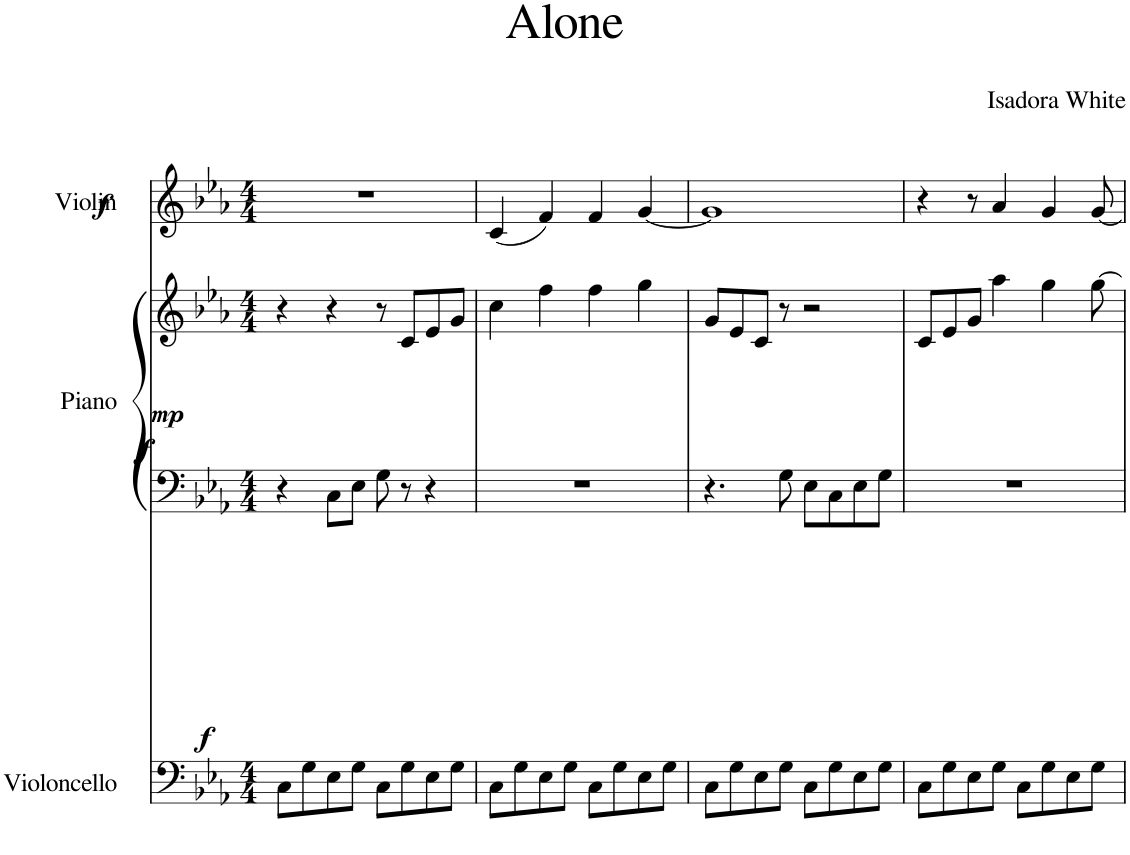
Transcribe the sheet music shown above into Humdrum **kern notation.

**kern	**dynam	**kern	**kern	**dynam	**kern	**dynam
*part3	*part3	*part2	*part2	*part2	*part1	*part1
*staff4	*staff4	*staff3	*staff2	*staff2/3	*staff1	*staff1
*I"Violoncello	*	*I"Piano	*	*	*I"Violin	*
*I'Vlc.	*	*I'Pno.	*	*	*I'Vln.	*
*clefF4	*	*clefF4	*clefG2	*	*clefG2	*
*k[b-e-a-]	*	*k[b-e-a-]	*k[b-e-a-]	*	*k[b-e-a-]	*
*M4/4	*	*M4/4	*M4/4	*	*M4/4	*
=1	=1	=1	=1	=1	=1	=1
!	!LO:DY:b	!	!	!LO:DY:b=2	!	!
!	!	!	!	!LO:DY:n=1:b	!	!
!	!	!	!	!LO:DY:n=2:b	!	!LO:DY:b
8C\L	p	4r	4r	f mp f	1r	f
8G\	.	.	.	.	.	.
8E-\	.	8C\L	4r	.	.	.
8G\J	.	8E-\J	.	.	.	.
8C\L	.	8G\	8r	.	.	.
8G\	.	8r	8c/L	.	.	.
8E-\	.	4r	8e-/	.	.	.
8G\J	.	.	8g/J	.	.	.
=2	=2	=2	=2	=2	=2	=2
8C\L	.	1r	4cc\	.	(4c/	.
8G\	.	.	.	.	.	.
8E-\	.	.	4ff\	.	4f/)	.
8G\J	.	.	.	.	.	.
8C\L	.	.	4ff\	.	4f/	.
8G\	.	.	.	.	.	.
8E-\	.	.	4gg\	.	[4g/	.
8G\J	.	.	.	.	.	.
=3	=3	=3	=3	=3	=3	=3
8C\L	.	4.r	8g/L	.	1g]	.
8G\	.	.	8e-/	.	.	.
8E-\	.	.	8c/J	.	.	.
8G\J	.	8G\	8r	.	.	.
8C\L	.	8E-\L	2r	.	.	.
8G\	.	8C\	.	.	.	.
8E-\	.	8E-\	.	.	.	.
8G\J	.	8G\J	.	.	.	.
=4	=4	=4	=4	=4	=4	=4
8C\L	.	1r	8c/L	.	4r	.
8G\	.	.	8e-/	.	.	.
8E-\	.	.	8g/J	.	8r	.
8G\J	.	.	4aa-\	.	4a-/	.
8C\L	.	.	.	.	.	.
8G\	.	.	4gg\	.	4g/	.
8E-\	.	.	.	.	.	.
8G\J	.	.	[8gg\	.	[8g/	.
=	=	=	=	=	=	=
*-	*-	*-	*-	*-	*-	*-
